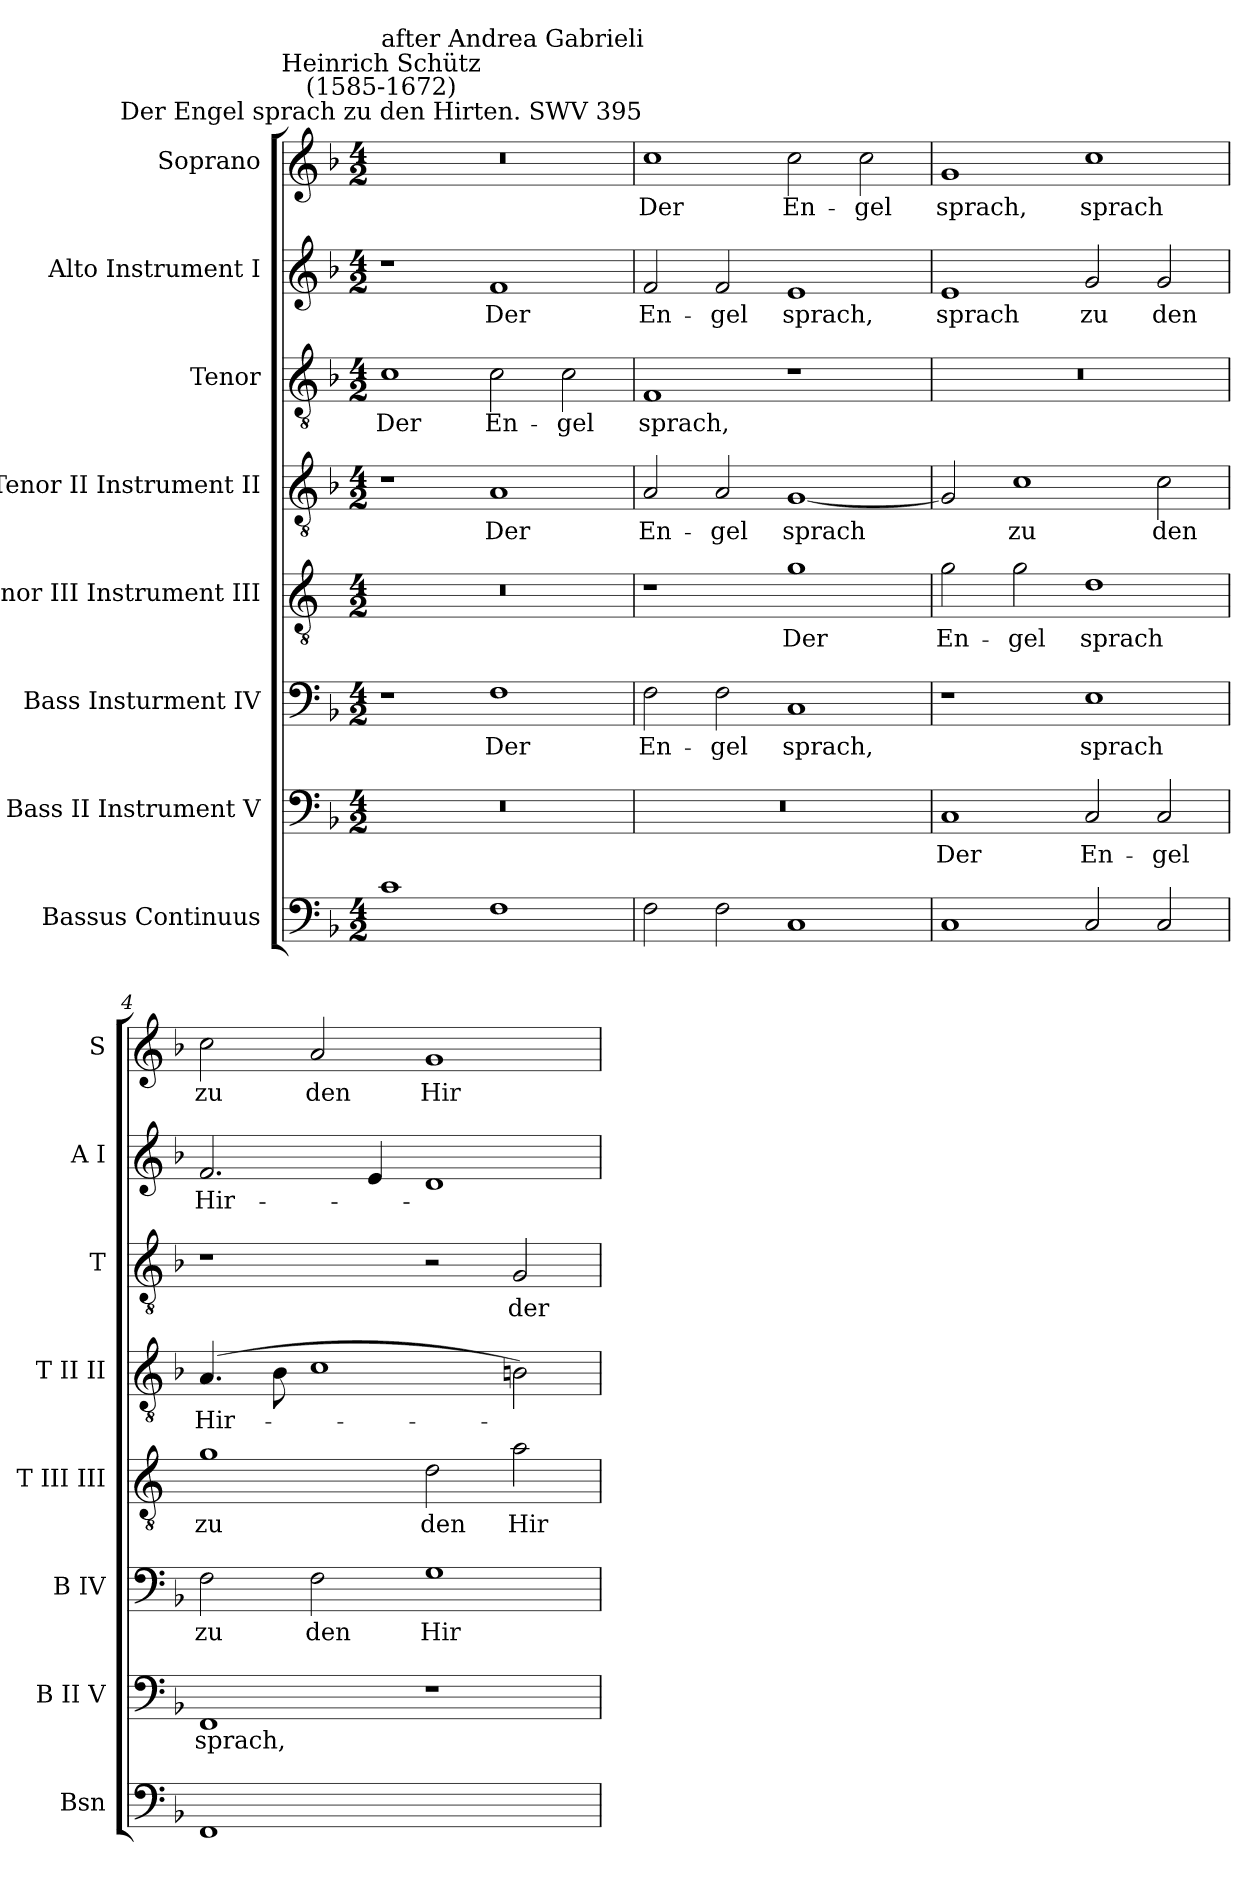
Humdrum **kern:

**kern	**text	**kern	**text	**kern	**text	**kern	**text	**kern	**text	**kern	**text	**kern	**text	**kern	**text
*part8	*part8	*part7	*part7	*part6	*part6	*part5	*part5	*part4	*part4	*part3	*part3	*part2	*part2	*part1	*part1
*staff8	*staff8	*staff7	*staff7	*staff6	*staff6	*staff5	*staff5	*staff4	*staff4	*staff3	*staff3	*staff2	*staff2	*staff1	*staff1
*I"Bassus Continuus	*	*I"Bass II Instrument V	*	*I"Bass Insturment IV	*	*I"Tenor III Instrument III	*	*I"Tenor II Instrument II	*	*I"Tenor	*	*I"Alto Instrument I	*	*I"Soprano	*
*I'Bsn	*	*I'B II V	*	*I'B IV	*	*I'T III III	*	*I'T II II	*	*I'T	*	*I'A I	*	*I'S	*
*clefF4	*	*clefF4	*	*clefF4	*	*clefGv2	*	*clefGv2	*	*clefGv2	*	*clefG2	*	*clefG2	*
*	*	*	*	*	*	*ITrd4c7	*	*	*	*	*	*	*	*	*
*k[b-]	*	*k[b-]	*	*k[b-]	*	*k[b-]	*	*k[b-]	*	*k[b-]	*	*k[b-]	*	*k[b-]	*
*F:	*	*F:	*	*F:	*	*F:	*	*F:	*	*F:	*	*F:	*	*F:	*
*M4/2	*	*M4/2	*	*M4/2	*	*M4/2	*	*M4/2	*	*M4/2	*	*M4/2	*	*M4/2	*
=1	=1	=1	=1	=1	=1	=1	=1	=1	=1	=1	=1	=1	=1	=1	=1
!	!	!	!	!	!	!	!	!	!	!	!	!	!	!LO:TX:a:cj:t=Der Engel sprach zu den Hirten. SWV 395	!
!	!	!	!	!	!	!	!	!	!	!	!	!	!	!LO:TX:a:cj:t=Heinrich Schütz\n(1585-1672)	!
!	!	!	!	!	!	!	!	!	!	!	!	!	!	!LO:TX:a:t=after Andrea Gabrieli	!
!	!	!	!	!	!	!	!	!	!	!	!LO:LY:b	!	!	!	!
1c	.	0r	.	1r	.	0r	.	1r	.	1c	Der	1r	.	0r	.
!	!	!	!	!	!LO:LY:b	!	!	!	!LO:LY:b	!	!LO:LY:b	!	!LO:LY:b	!	!
1F	.	.	.	1F	Der	.	.	1A	Der	2c	En-	1f	Der	.	.
!	!	!	!	!	!	!	!	!	!	!	!LO:LY:b	!	!	!	!
.	.	.	.	.	.	.	.	.	.	2c	-gel	.	.	.	.
=2	=2	=2	=2	=2	=2	=2	=2	=2	=2	=2	=2	=2	=2	=2	=2
!	!	!	!	!	!LO:LY:b	!	!	!	!LO:LY:b	!	!LO:LY:b	!	!LO:LY:b	!	!LO:LY:b
2F	.	0r	.	2F	En-	1r	.	2A	En-	1F	sprach,	2f	En-	1cc	Der
!	!	!	!	!	!LO:LY:b	!	!	!	!LO:LY:b	!	!	!	!LO:LY:b	!	!
2F	.	.	.	2F	-gel	.	.	2A	-gel	.	.	2f	-gel	.	.
!	!	!	!	!	!LO:LY:b	!	!LO:LY:b	!	!LO:LY:b	!	!	!	!LO:LY:b	!	!LO:LY:b
1C	.	.	.	1C	sprach,	1c	Der	[1G	sprach	1r	.	1e	sprach,	2cc	En-
!	!	!	!	!	!	!	!	!	!	!	!	!	!	!	!LO:LY:b
.	.	.	.	.	.	.	.	.	.	.	.	.	.	2cc	-gel
=3	=3	=3	=3	=3	=3	=3	=3	=3	=3	=3	=3	=3	=3	=3	=3
!	!	!	!LO:LY:b	!	!	!	!LO:LY:b	!	!	!	!	!	!LO:LY:b	!	!LO:LY:b
1C	.	1C	Der	1r	.	2c	En-	2G]	.	0r	.	1e	sprach	1g	sprach,
!	!	!	!	!	!	!	!LO:LY:b	!	!LO:LY:b	!	!	!	!	!	!
.	.	.	.	.	.	2c	-gel	1c	zu	.	.	.	.	.	.
!	!	!	!LO:LY:b	!	!LO:LY:b	!	!LO:LY:b	!	!	!	!	!	!LO:LY:b	!	!LO:LY:b
2C	.	2C	En-	1E	sprach	1G	sprach	.	.	.	.	2g	zu	1cc	sprach
!	!	!	!LO:LY:b	!	!	!	!	!	!LO:LY:b	!	!	!	!LO:LY:b	!	!
2C	.	2C	-gel	.	.	.	.	2c	den	.	.	2g	den	.	.
=4	=4	=4	=4	=4	=4	=4	=4	=4	=4	=4	=4	=4	=4	=4	=4
!	!	!	!LO:LY:b	!	!LO:LY:b	!	!LO:LY:b	!	!LO:LY:b	!	!	!	!LO:LY:b	!	!LO:LY:b
1FF	.	1FF	sprach,	2F	zu	1c	zu	(>4.A	Hir-	1r	.	2.f	Hir-	2cc	zu
.	.	.	.	.	.	.	.	8B-	.	.	.	.	.	.	.
!	!	!	!	!	!LO:LY:b	!	!	!	!	!	!	!	!	!	!LO:LY:b
.	.	.	.	2F	den	.	.	1c	.	.	.	.	.	2a	den
.	.	.	.	.	.	.	.	.	.	.	.	4e	.	.	.
!	!LO:LY:b	!	!	!	!LO:LY:b	!	!LO:LY:b	!	!	!	!	!	!	!	!LO:LY:b
[2Gyy	4	1r	.	1G	Hir-	2G	den	.	.	2r	.	1d	.	1g	Hir-
!	!	!	!	!	!	!	!LO:LY:b	!	!	!	!LO:LY:b	!	!	!	!
2Gyy]	.	.	.	.	.	2d	Hir-	2Bn)	.	2G	der	.	.	.	.
=	=	=	=	=	=	=	=	=	=	=	=	=	=	=	=
*-	*-	*-	*-	*-	*-	*-	*-	*-	*-	*-	*-	*-	*-	*-	*-
